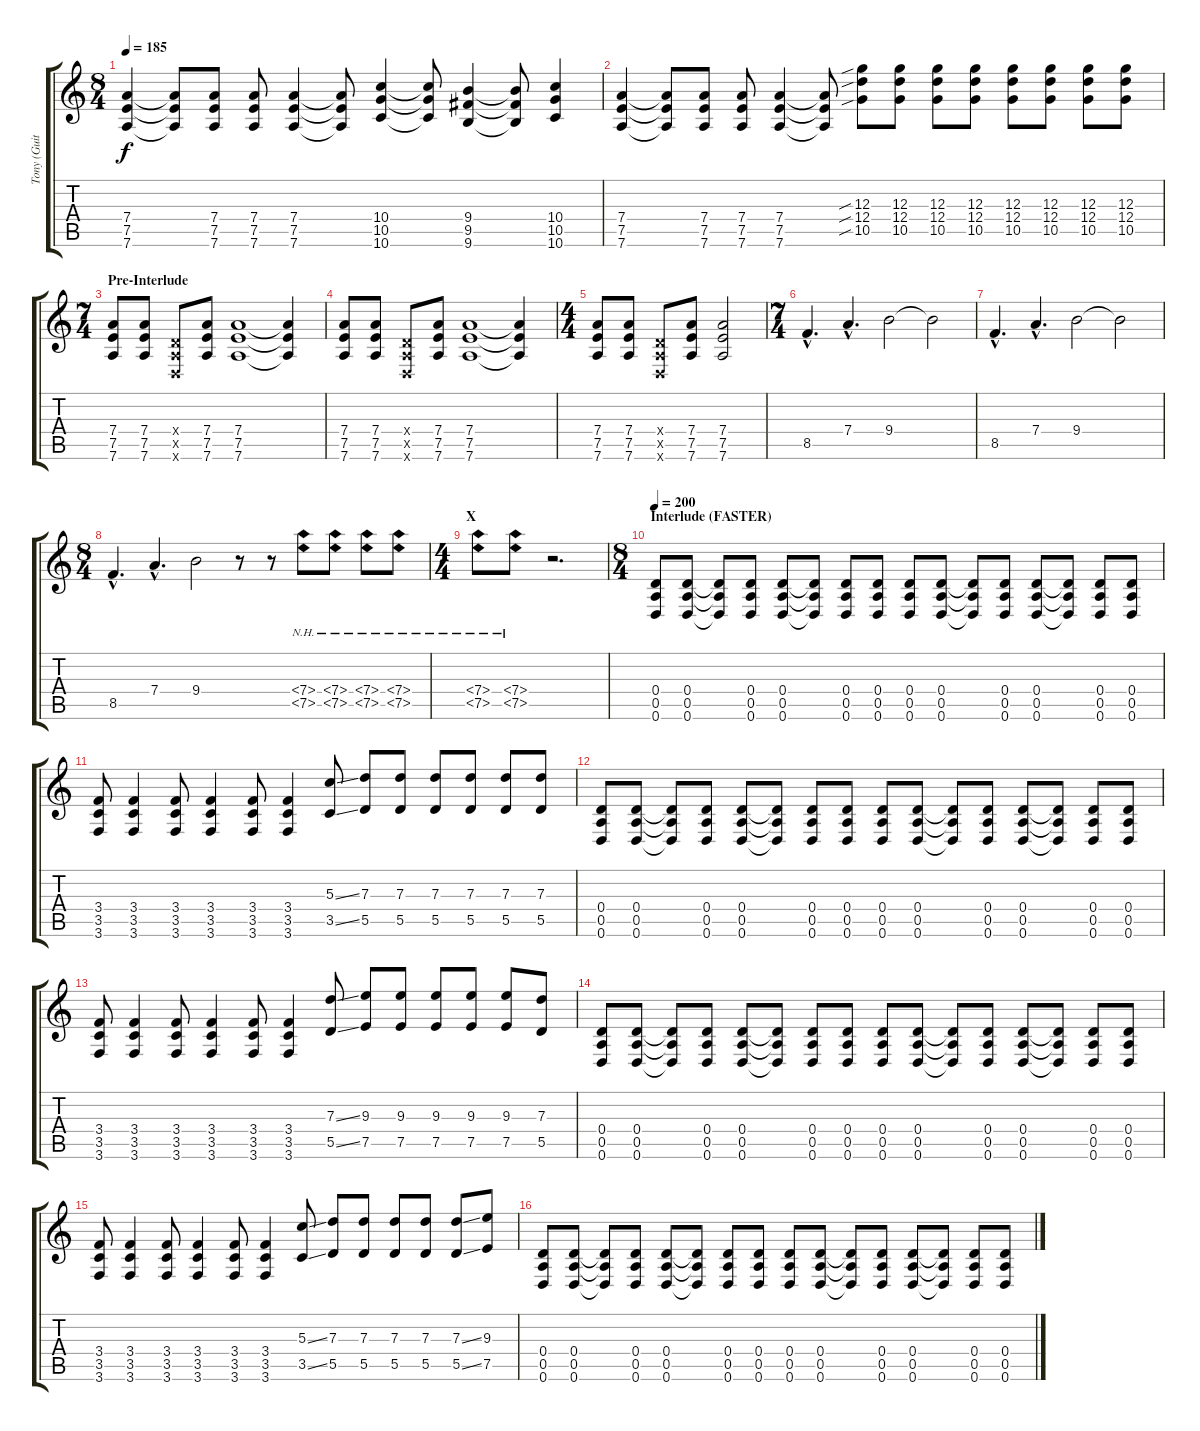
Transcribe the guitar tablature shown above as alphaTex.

\track ("Tony (Guitars)" "Tony (Guit") {instrument electricguitarclean}
\staff {score tabs}
\tuning (E4 B3 G3 D3 A2 D2) {hide}
\ts (8 4)
\tempo 185
\clef g2
\ks c
(7.4 7.5 7.6).4{dy f volume 16 instrument distortionguitar} (7.4{t} 7.5{t} 7.6{t}).8 (7.4 7.5 7.6).8 (7.4 7.5 7.6).8 (7.4 7.5 7.6).4 (7.4{t} 7.5{t} 7.6{t}).8 (10.4 10.5 10.6).4 (10.4{t} 10.5{t} 10.6{t}).8 (9.4 9.5 9.6).4 (9.4{t} 9.5{t} 9.6{t}).8 (10.4 10.5 10.6).4 |
(7.4 7.5 7.6).4{volume 16 instrument distortionguitar} (7.4{t} 7.5{t} 7.6{t}).8 (7.4 7.5 7.6).8 (7.4 7.5 7.6).8 (7.4 7.5 7.6).4 (7.4{t} 7.5{t} 7.6{t}).8 (12.3{sib} 12.4{sib} 10.5{sib}).8 (12.3 12.4 10.5).8 (12.3 12.4 10.5).8 (12.3 12.4 10.5).8 (12.3 12.4 10.5).8 (12.3 12.4 10.5).8 (12.3 12.4 10.5).8 (12.3 12.4 10.5).8 |
\ts (7 4)
\section ("" "Pre-Interlude")
(7.4 7.5 7.6).8{volume 16 instrument distortionguitar} (7.4 7.5 7.6).8 (0.4{x} 0.5{x} 0.6{x}).8 (7.4 7.5 7.6).8 (7.4 7.5 7.6).1 (7.4{t} 7.5{t} 7.6{t}).4 |
(7.4 7.5 7.6).8{volume 16 instrument distortionguitar} (7.4 7.5 7.6).8 (0.4{x} 0.5{x} 0.6{x}).8 (7.4 7.5 7.6).8 (7.4 7.5 7.6).1 (7.4{t} 7.5{t} 7.6{t}).4 |
\ts (4 4)
(7.4 7.5 7.6).8{volume 16 instrument distortionguitar} (7.4 7.5 7.6).8 (0.4{x} 0.5{x} 0.6{x}).8 (7.4 7.5 7.6).8 (7.4 7.5 7.6).2 |
\ts (7 4)
8.5{hac}.4{d instrument distortionguitar} 7.4{hac}.4{d} 9.4.2 9.4{t}.2 |
8.5{hac}.4{d} 7.4{hac}.4{d} 9.4.2 9.4{t}.2 |
\ts (8 4)
8.5{hac}.4{d} 7.4{hac}.4{d} 9.4.2 r.8{instrument guitarharmonics} r.8 (7.4{nh} 7.5{nh}).8 (7.4{nh} 7.5{nh}).8 (7.4{nh} 7.5{nh}).8 (7.4{nh} 7.5{nh}).8 |
\ts (4 4)
\section ("" "X")
(7.4{nh} 7.5{nh}).8 (7.4{nh} 7.5{nh}).8 r.2{d} |
\ts (8 4)
\section ("" "Interlude (FASTER)")
\tempo 200
(0.4 0.5 0.6).8{volume 16 instrument distortionguitar} (0.4 0.5 0.6).8 (0.4{t} 0.5{t} 0.6{t}).8 (0.4 0.5 0.6).8 (0.4 0.5 0.6).8 (0.4{t} 0.5{t} 0.6{t}).8 (0.4 0.5 0.6).8 (0.4 0.5 0.6).8 (0.4 0.5 0.6).8 (0.4 0.5 0.6).8 (0.4{t} 0.5{t} 0.6{t}).8 (0.4 0.5 0.6).8 (0.4 0.5 0.6).8 (0.4{t} 0.5{t} 0.6{t}).8 (0.4 0.5 0.6).8 (0.4 0.5 0.6).8 |
(3.4 3.5 3.6).8 (3.4 3.5 3.6).4 (3.4 3.5 3.6).8 (3.4 3.5 3.6).4 (3.4 3.5 3.6).8 (3.4 3.5 3.6).4 (5.3{ss} 3.5{ss}).8 (7.3 5.5).8 (7.3 5.5).8 (7.3 5.5).8 (7.3 5.5).8 (7.3 5.5).8 (7.3 5.5).8 |
(0.4 0.5 0.6).8 (0.4 0.5 0.6).8 (0.4{t} 0.5{t} 0.6{t}).8 (0.4 0.5 0.6).8 (0.4 0.5 0.6).8 (0.4{t} 0.5{t} 0.6{t}).8 (0.4 0.5 0.6).8 (0.4 0.5 0.6).8 (0.4 0.5 0.6).8 (0.4 0.5 0.6).8 (0.4{t} 0.5{t} 0.6{t}).8 (0.4 0.5 0.6).8 (0.4 0.5 0.6).8 (0.4{t} 0.5{t} 0.6{t}).8 (0.4 0.5 0.6).8 (0.4 0.5 0.6).8 |
(3.4 3.5 3.6).8 (3.4 3.5 3.6).4 (3.4 3.5 3.6).8 (3.4 3.5 3.6).4 (3.4 3.5 3.6).8 (3.4 3.5 3.6).4 (7.3{ss} 5.5{ss}).8 (9.3 7.5).8 (9.3 7.5).8 (9.3 7.5).8 (9.3 7.5).8 (9.3 7.5).8 (7.3 5.5).8 |
(0.4 0.5 0.6).8 (0.4 0.5 0.6).8 (0.4{t} 0.5{t} 0.6{t}).8 (0.4 0.5 0.6).8 (0.4 0.5 0.6).8 (0.4{t} 0.5{t} 0.6{t}).8 (0.4 0.5 0.6).8 (0.4 0.5 0.6).8 (0.4 0.5 0.6).8 (0.4 0.5 0.6).8 (0.4{t} 0.5{t} 0.6{t}).8 (0.4 0.5 0.6).8 (0.4 0.5 0.6).8 (0.4{t} 0.5{t} 0.6{t}).8 (0.4 0.5 0.6).8 (0.4 0.5 0.6).8 |
(3.4 3.5 3.6).8 (3.4 3.5 3.6).4 (3.4 3.5 3.6).8 (3.4 3.5 3.6).4 (3.4 3.5 3.6).8 (3.4 3.5 3.6).4 (5.3{ss} 3.5{ss}).8 (7.3 5.5).8 (7.3 5.5).8 (7.3 5.5).8 (7.3 5.5).8 (7.3{ss} 5.5{ss}).8 (9.3 7.5).8 |
(0.4 0.5 0.6).8 (0.4 0.5 0.6).8 (0.4{t} 0.5{t} 0.6{t}).8 (0.4 0.5 0.6).8 (0.4 0.5 0.6).8 (0.4{t} 0.5{t} 0.6{t}).8 (0.4 0.5 0.6).8 (0.4 0.5 0.6).8 (0.4 0.5 0.6).8 (0.4 0.5 0.6).8 (0.4{t} 0.5{t} 0.6{t}).8 (0.4 0.5 0.6).8 (0.4 0.5 0.6).8 (0.4{t} 0.5{t} 0.6{t}).8 (0.4 0.5 0.6).8 (0.4 0.5 0.6).8
